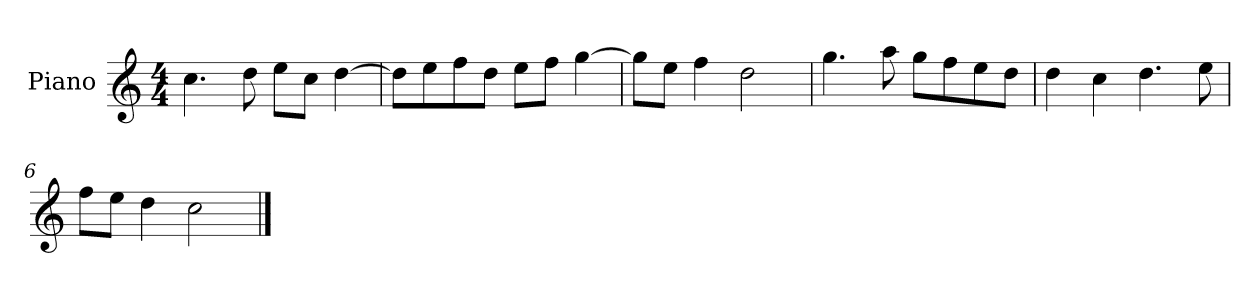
**kern
*part1
*staff1
*I"Piano
*I'P-no
*clefG2
*k[]
*M4/4
*MM90
=1
4.cc\
8dd\
8ee\L
8cc\J
[4dd\
=2
8dd\L]
8ee\
8ff\
8dd\J
8ee\L
8ff\J
[4gg\
=3
8gg\L]
8ee\J
4ff\
2dd\
=4
4.gg\
8aa\
8gg\L
8ff\
8ee\
8dd\J
=5
4dd\
4cc\
4.dd\
8ee\
=6
8ff\L
8ee\J
4dd\
2cc\
==
*-
